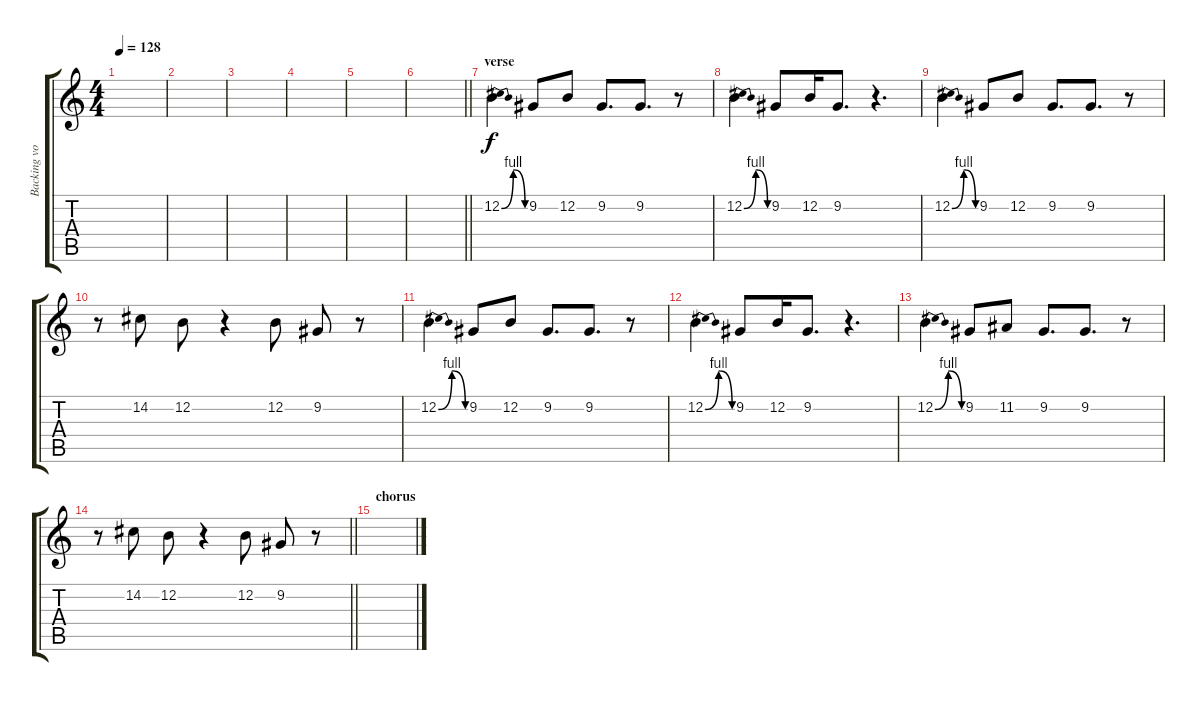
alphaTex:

\track ("Backing vocals" "Backing vo") {instrument piccolo}
\staff {score tabs}
\tuning (E4 B3 G3 D3 A2 E2) {hide}
\ts (4 4)
\tempo 128
\clef g2
\ks c
|
|
|
|
|
\barLineRight lightlight
|
\section ("" "verse")
12.2{be (bendrelease 0 0 30 4 30 4 60 0)}.4 9.2.8 12.2.8 9.2.8{d} 9.2.8{d} r.8 |
12.2{be (bendrelease 0 0 30 4 30 4 60 0)}.4 9.2.8 12.2.16 9.2.8{d} r.4{d} |
12.2{be (bendrelease 0 0 30 4 30 4 60 0)}.4 9.2.8 12.2.8 9.2.8{d} 9.2.8{d} r.8 |
r.8 14.2.8 12.2.8 r.4 12.2.8 9.2.8 r.8 |
12.2{be (bendrelease 0 0 30 4 30 4 60 0)}.4 9.2.8 12.2.8 9.2.8{d} 9.2.8{d} r.8 |
12.2{be (bendrelease 0 0 30 4 30 4 60 0)}.4 9.2.8 12.2.16 9.2.8{d} r.4{d} |
12.2{be (bendrelease 0 0 30 4 30 4 60 0)}.4 9.2.8 11.2.8 9.2.8{d} 9.2.8{d} r.8 |
\barLineRight lightlight
r.8 14.2.8 12.2.8 r.4 12.2.8 9.2.8 r.8 |
\section ("" "chorus")
